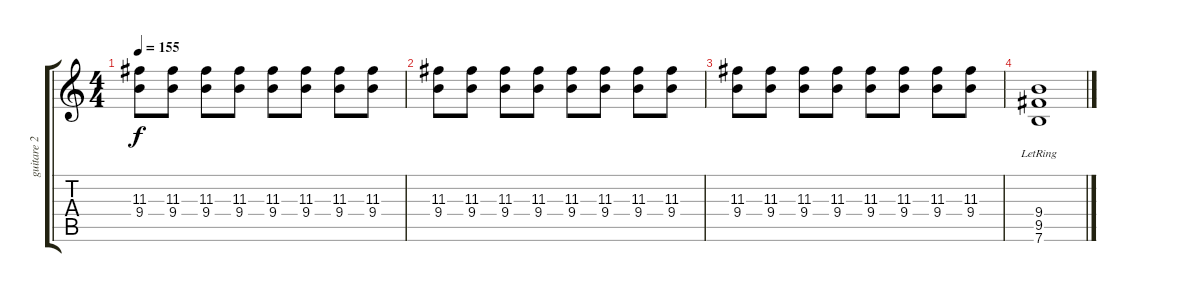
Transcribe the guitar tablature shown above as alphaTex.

\track ("guitare 2" "guitare 2") {instrument overdrivenguitar}
\staff {score tabs}
\tuning (E4 B3 G3 D3 A2 E2) {hide}
\ts (4 4)
\tempo 155
\clef g2
\ks c
(11.3 9.4).8{dy f} (11.3 9.4).8 (11.3 9.4).8 (11.3 9.4).8 (11.3 9.4).8 (11.3 9.4).8 (11.3 9.4).8 (11.3 9.4).8 |
(11.3 9.4).8 (11.3 9.4).8 (11.3 9.4).8 (11.3 9.4).8 (11.3 9.4).8 (11.3 9.4).8 (11.3 9.4).8 (11.3 9.4).8 |
(11.3 9.4).8 (11.3 9.4).8 (11.3 9.4).8 (11.3 9.4).8 (11.3 9.4).8 (11.3 9.4).8 (11.3 9.4).8 (11.3 9.4).8 |
(9.4 9.5 7.6{lr}).1
